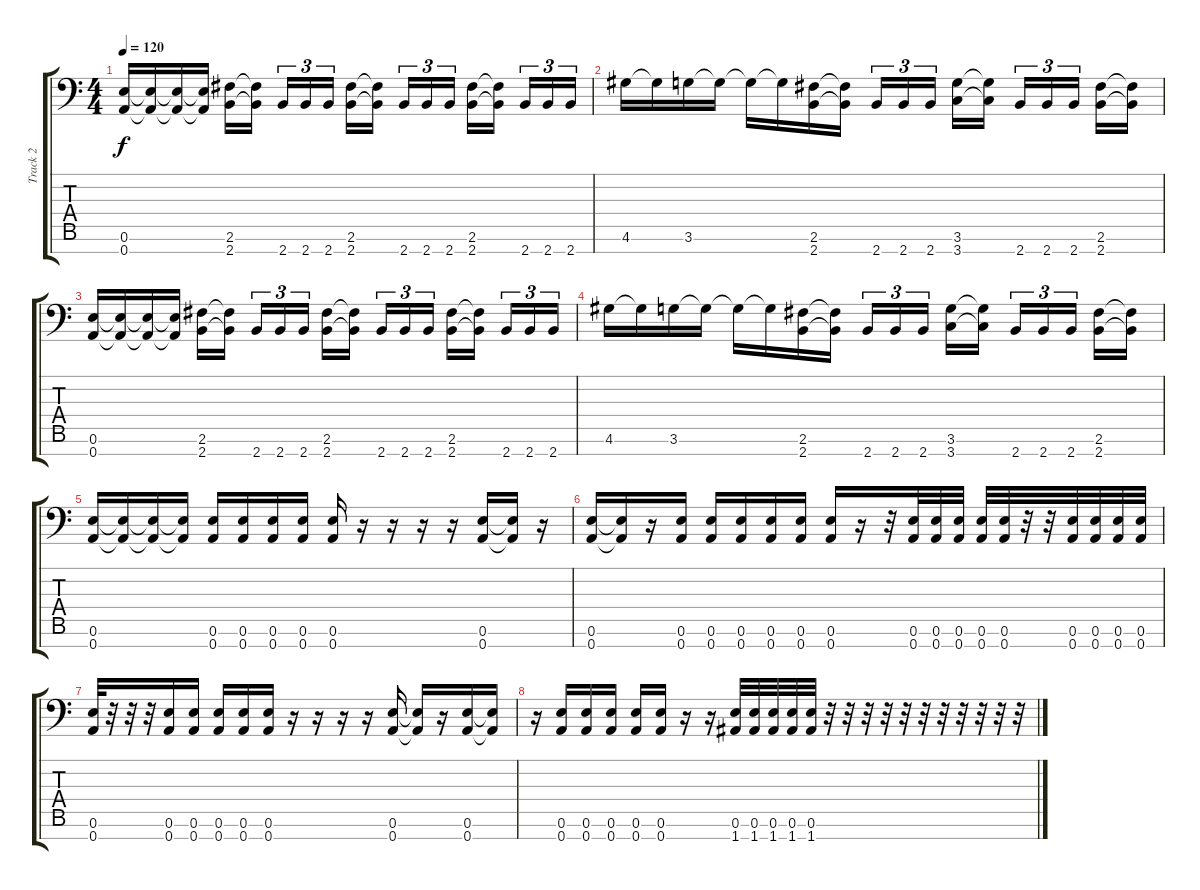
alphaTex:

\track ("Track 2" "Track 2") {instrument distortionguitar}
\staff {score tabs}
\tuning (E4 B3 G3 D3 A2 E2 A1) {hide}
\ts (4 4)
\tempo 120
\clef f4
\ks c
(0.6 0.7).16{dy f} (0.6{t} 0.7{t}).16 (0.6{t} 0.7{t}).16 (0.6{t} 0.7{t}).16 (2.6 2.7).16 (2.6{t} 2.7{t}).16 2.7.16{tu (3 2)} 2.7.16{tu (3 2)} 2.7.16{tu (3 2)} (2.6 2.7).16 (2.6{t} 2.7{t}).16 2.7.16{tu (3 2)} 2.7.16{tu (3 2)} 2.7.16{tu (3 2)} (2.6 2.7).16 (2.6{t} 2.7{t}).16 2.7.16{tu (3 2)} 2.7.16{tu (3 2)} 2.7.16{tu (3 2)} |
4.6.16 4.6{t}.16 3.6.16 3.6{t}.16 3.6{t}.16 3.6{t}.16 (2.6 2.7).16 (2.6{t} 2.7{t}).16 2.7.16{tu (3 2)} 2.7.16{tu (3 2)} 2.7.16{tu (3 2)} (3.6 3.7).16 (3.6{t} 3.7{t}).16 2.7.16{tu (3 2)} 2.7.16{tu (3 2)} 2.7.16{tu (3 2)} (2.6 2.7).16 (2.6{t} 2.7{t}).16 |
(0.6 0.7).16 (0.6{t} 0.7{t}).16 (0.6{t} 0.7{t}).16 (0.6{t} 0.7{t}).16 (2.6 2.7).16 (2.6{t} 2.7{t}).16 2.7.16{tu (3 2)} 2.7.16{tu (3 2)} 2.7.16{tu (3 2)} (2.6 2.7).16 (2.6{t} 2.7{t}).16 2.7.16{tu (3 2)} 2.7.16{tu (3 2)} 2.7.16{tu (3 2)} (2.6 2.7).16 (2.6{t} 2.7{t}).16 2.7.16{tu (3 2)} 2.7.16{tu (3 2)} 2.7.16{tu (3 2)} |
4.6.16 4.6{t}.16 3.6.16 3.6{t}.16 3.6{t}.16 3.6{t}.16 (2.6 2.7).16 (2.6{t} 2.7{t}).16 2.7.16{tu (3 2)} 2.7.16{tu (3 2)} 2.7.16{tu (3 2)} (3.6 3.7).16 (3.6{t} 3.7{t}).16 2.7.16{tu (3 2)} 2.7.16{tu (3 2)} 2.7.16{tu (3 2)} (2.6 2.7).16 (2.6{t} 2.7{t}).16 |
(0.6 0.7).16 (0.6{t} 0.7{t}).16 (0.6{t} 0.7{t}).16 (0.6{t} 0.7{t}).16 (0.6 0.7).16 (0.6 0.7).16 (0.6 0.7).16 (0.6 0.7).16 (0.6 0.7).16 r.16 r.16 r.16 r.16 (0.6 0.7).16 (0.6{t} 0.7{t}).16 r.16 |
(0.6 0.7).16 (0.6{t} 0.7{t}).16 r.16 (0.6 0.7).16 (0.6 0.7).16 (0.6 0.7).16 (0.6 0.7).16 (0.6 0.7).16 (0.6 0.7).16 r.16 r.32 (0.6 0.7).32 (0.6 0.7).32 (0.6 0.7).32 (0.6 0.7).32 (0.6 0.7).32 r.32 r.32 (0.6 0.7).32 (0.6 0.7).32 (0.6 0.7).32 (0.6 0.7).32 |
(0.6 0.7).32 r.32 r.32 r.32 (0.6 0.7).16 (0.6 0.7).16 (0.6 0.7).16 (0.6 0.7).16 (0.6 0.7).16 r.16 r.16 r.16 r.16 (0.6 0.7).16 (0.6{t} 0.7{t}).16 r.16 (0.6 0.7).16 (0.6{t} 0.7{t}).16 |
r.16 (0.6 0.7).16 (0.6 0.7).16 (0.6 0.7).16 (0.6 0.7).16 (0.6 0.7).16 r.16 r.16 (0.6 1.7).32 (0.6 1.7).32 (0.6 1.7).32 (0.6 1.7).32 (0.6 1.7).32 r.32 r.32 r.32 r.32 r.32 r.32 r.32 r.32 r.32 r.32 r.32
